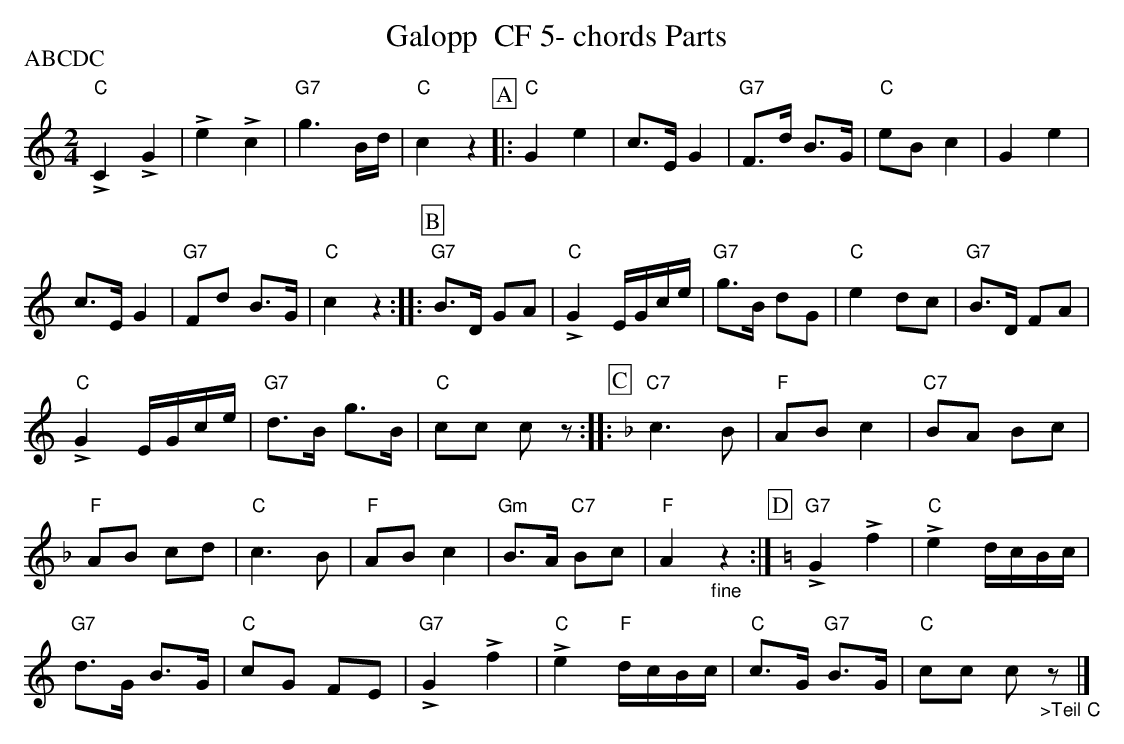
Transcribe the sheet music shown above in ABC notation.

X:1
T:Galopp  CF 5- chords Parts
P:ABCDC
M:2/4
L:1/16
K:Cmaj%%MIDI gchordon
"C"!>!C4!>!G4 | !>!e4 !>!c4 | "G7"g6Bd | "C"c4z4 [P:A] |: "C"G4e4 | c3E G4 | "G7"F3d B3G | "C"e2B2c4 | G4e4 |
c3EG4 | "G7"F2d2 B3G | "C"c4z4 :: [P:B] "G7"B3D G2A2 | "C"!>!G4 EGce | "G7"g3B d2G2 | "C"e4d2c2 | "G7"B3D F2A2 |
"C"!>!G4 EGce | "G7"d3B g3B | "C"c2c2 c2z2 :: [P:C] [K:Fmaj] "C7"c6B2 | "F"A2B2c4 | "C7"B2A2 B2c2 |
"F"A2B2 c2d2 | "C"c6B2 | "F"A2B2c4 | "Gm"B3A "C7"B2c2 | "F"A4"_fine"z4 :| [P:D] [K:Cmaj] "G7"!>!G4!>!f4 | "C"!>!e4 dcBc |
"G7"d3G B3G | "C"c2G2 F2E2 | "G7"!>!G4!>!f4 | "C"!>!e4 "F"dcBc | "C"c3G "G7"B3G | "C"c2c2 c2"_>Teil C"z2 |]
